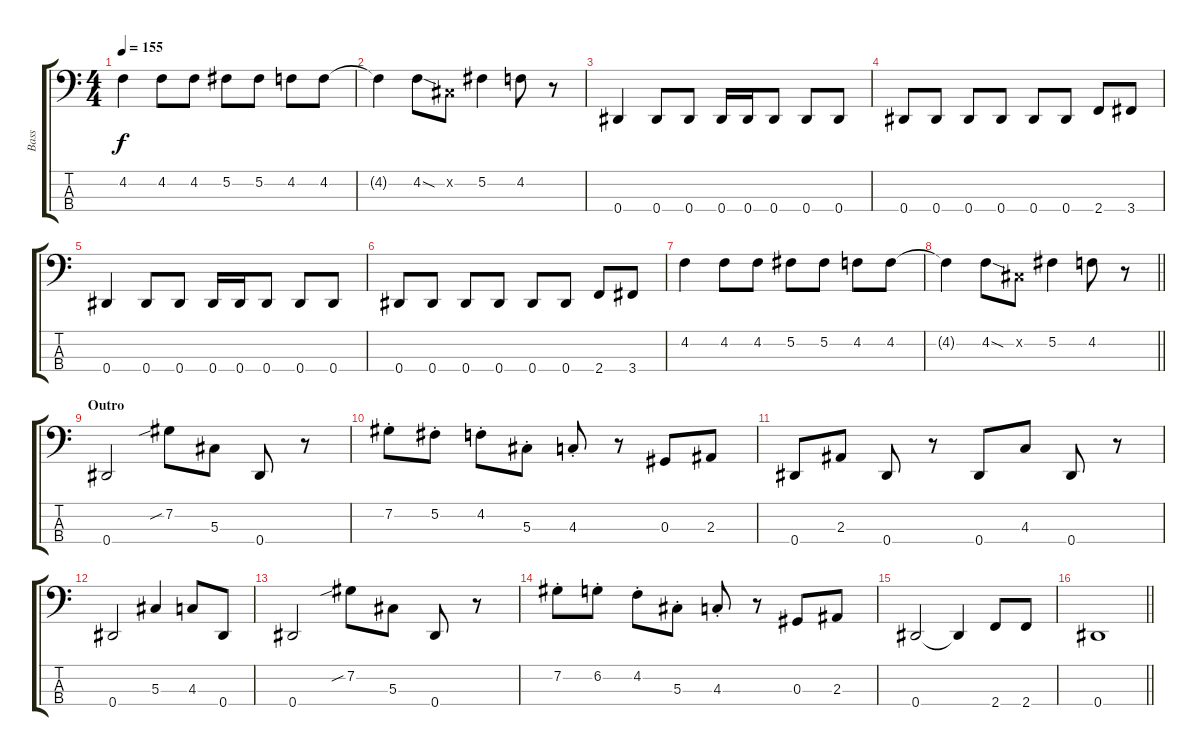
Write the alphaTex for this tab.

\track ("Bass" "Bass") {instrument electricbasspick}
\staff {score tabs}
\tuning (Gb2 Db2 Ab1 Eb1) {hide}
\ts (4 4)
\tempo 155
\clef f4
\ks c
4.2.4{dy f} 4.2.8 4.2.8 5.2.8 5.2.8 4.2.8 4.2.8 |
4.2{t}.4 4.2{sod}.8 0.2{x}.8 5.2.4 4.2.8 r.8 |
0.4.4 0.4.8 0.4.8 0.4.16 0.4.16 0.4.8 0.4.8 0.4.8 |
0.4.8 0.4.8 0.4.8 0.4.8 0.4.8 0.4.8 2.4.8 3.4.8 |
0.4.4 0.4.8 0.4.8 0.4.16 0.4.16 0.4.8 0.4.8 0.4.8 |
0.4.8 0.4.8 0.4.8 0.4.8 0.4.8 0.4.8 2.4.8 3.4.8 |
4.2.4 4.2.8 4.2.8 5.2.8 5.2.8 4.2.8 4.2.8 |
\barLineRight lightlight
4.2{t}.4 4.2{sod}.8 0.2{x}.8 5.2.4 4.2.8 r.8 |
\section ("" "Outro")
0.4.2 7.2{sib}.8 5.3.8 0.4.8 r.8 |
7.2{st}.8 5.2{st}.8 4.2{st}.8 5.3{st}.8 4.3{st}.8 r.8 0.3.8 2.3.8 |
0.4.8 2.3.8 0.4.8 r.8 0.4.8 4.3.8 0.4.8 r.8 |
0.4.2 5.3.4 4.3.8 0.4.8 |
0.4.2 7.2{sib}.8 5.3.8 0.4.8 r.8 |
7.2{st}.8 6.2{st}.8 4.2{st}.8 5.3{st}.8 4.3{st}.8 r.8 0.3.8 2.3.8 |
0.4.2 0.4{t}.4 2.4.8 2.4.8 |
\barLineRight lightlight
0.4.1
